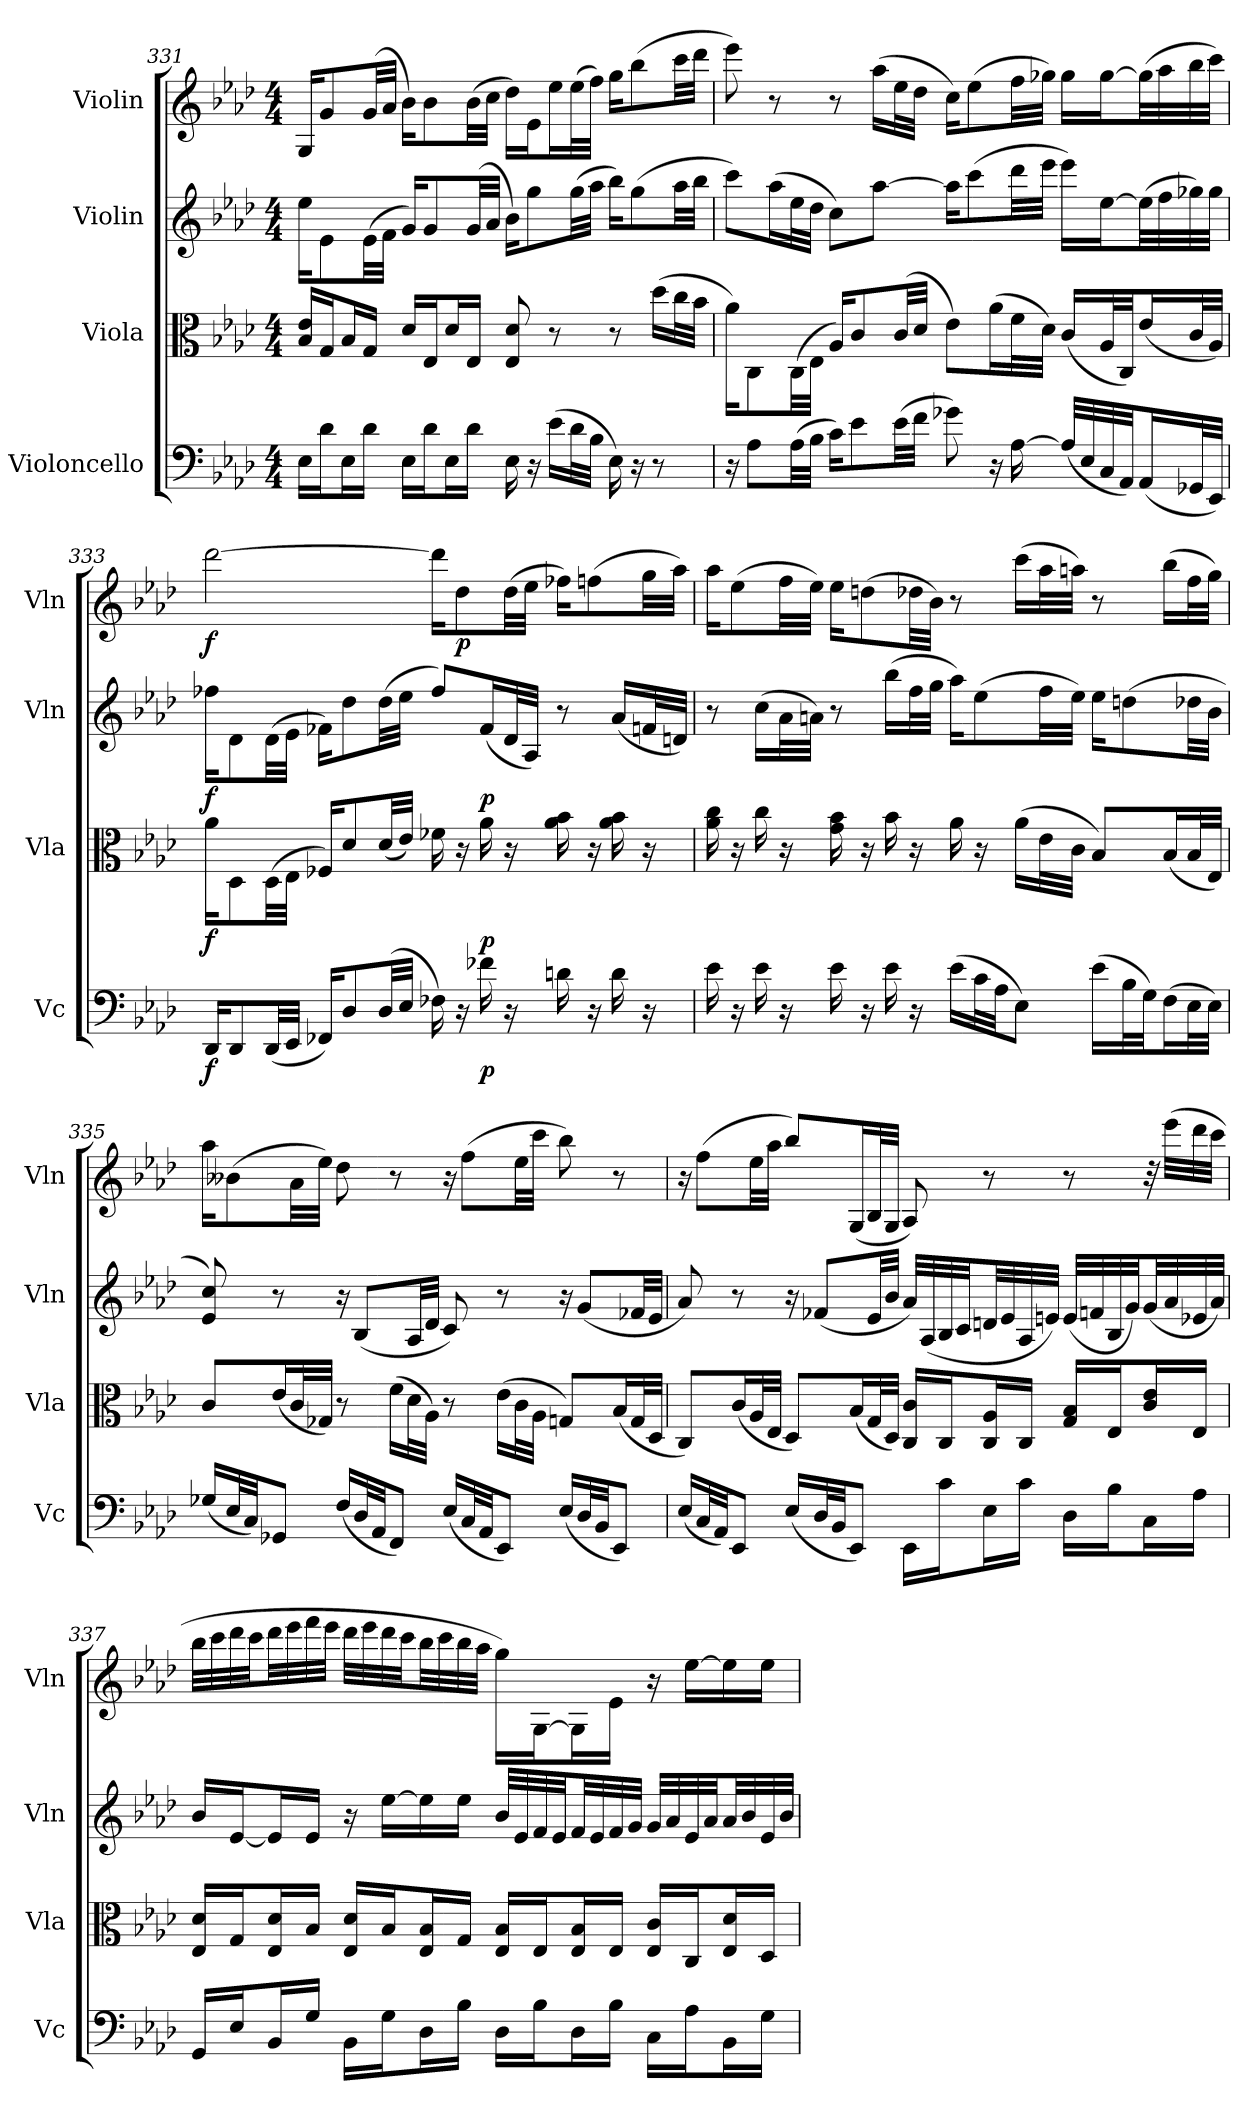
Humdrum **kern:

**kern	**dynam	**kern	**dynam	**kern	**dynam	**kern	**dynam
*part4	*part4	*part3	*part3	*part2	*part2	*part1	*part1
*staff4	*staff4	*staff3	*staff3	*staff2	*staff2	*staff1	*staff1
*I"Violoncello	*	*I"Viola	*	*I"Violin	*	*I"Violin	*
*I'Vc	*	*I'Vla	*	*I'Vln	*	*I'Vln	*
*clefF4	*	*clefC3	*	*clefG2	*	*clefG2	*
*k[b-e-a-d-]	*	*k[b-e-a-d-]	*	*k[b-e-a-d-]	*	*k[b-e-a-d-]	*
*A-:	*	*A-:	*	*A-:	*	*A-:	*
*M4/4	*	*M4/4	*	*M4/4	*	*M4/4	*
=331	=331	=331	=331	=331	=331	=331	=331
16E-\LL	.	16B-/ 16e-/LL	.	16ee-\KL	.	16G/KL	.
16d-\J	.	16G/J	.	8e-\	.	8g/	.
16E-\L	.	16B-/L	.	.	.	.	.
16d-\JJ	.	16G/JJ	.	(32e-\LL	.	(32g/LL	.
.	.	.	.	32f\JJJ	.	32a-/JJJ	.
16E-\LL	.	16d-/LL	.	16g/KL)	.	16b-\KL)	.
16d-\J	.	16E-/J	.	8g/	.	8b-\	.
16E-\L	.	16d-/L	.	.	.	.	.
16d-\JJ	.	16E-/JJ	.	(32g/LL	.	(32b-\LL	.
.	.	.	.	32a-/JJJ	.	32cc\JJJ	.
16E-	.	8E- 8d-	.	16b-\KL)	.	16dd-\LL)	.
16r	.	.	.	8gg\	.	16e-\J	.
(16e-\LL	.	8r	.	.	.	16ee-\L	.
32d-\L	.	.	.	(32gg\LL	.	(32ee-\L	.
32B-\JJJ	.	.	.	32aa-\JJJ	.	32ff\JJJ)	.
16E-)	.	8r	.	16bb-\KL)	.	16gg\KL	.
16r	.	.	.	(8gg\	.	(8bb-\	.
8r	.	(16dd-\LL	.	.	.	.	.
.	.	32cc\L	.	32aa-\LL	.	32ccc\LL	.
.	.	32b-\JJJ	.	32bb-\JJJ	.	32ddd-\JJJ	.
=332	=332	=332	=332	=332	=332	=332	=332
16r	.	16a-\KL)	.	8ccc\L)	.	8eee-)	.
8A-\L	.	8C\	.	.	.	.	.
.	.	.	.	(16aa-\L	.	8r	.
(32A-\LL	.	(32C\LL	.	32ee-\L	.	.	.
32B-\JJJ	.	32E-\JJJ	.	32dd-\JJJ	.	.	.
16c\KL)	.	16A-/KL)	.	8cc\L)	.	8r	.
8e-\	.	8c/	.	.	.	.	.
.	.	.	.	[8aa-\J	.	(16aa-\LL	.
(32e-\LL	.	(32c/LL	.	.	.	32ee-\L	.
32f\JJJ	.	32d-/JJJ	.	.	.	32dd-\JJJ	.
8g-X)	.	8e-\L)	.	16aa-\KL]	.	16cc\KL)	.
.	.	.	.	(8ccc\	.	(8ee-\	.
16r	.	(16a-\L	.	.	.	.	.
[16A-	.	32f\L	.	32ddd-\LL	.	32ff\LL	.
.	.	32d-\JJJ)	.	32eee-\JJJ	.	32gg-X\JJJ)	.
(32A-/LLL]	.	(16c/LL	.	16eee-\LL)	.	16gg-\LL	.
32E-/	.	.	.	.	.	.	.
32C/	.	32A-/L	.	[16ee-\J	.	[16gg-\J	.
32AA-/JJ)	.	32C/JJ)	.	.	.	.	.
(16AA-/L	.	(16e-/L	.	(32ee-\LL]	.	(32gg-\LL]	.
.	.	.	.	32ff\	.	32aa-\	.
32GG-X/L	.	32c/L	.	32gg-X\)	.	32bb-\	.
32EE-/JJJ)	.	32A-/JJJ)	.	32gg-\JJJ	.	32ccc\JJJ)	.
=333	=333	=333	=333	=333	=333	=333	=333
16DD-/KL	f	16a-\KL	f	16ff-X\KL	f	[2ddd-	f
8DD-/	.	8D-\	.	8d-\	.	.	.
(32DD-/LL	.	(32D-\LL	.	(32d-\LL	.	.	.
32EE-/JJJ	.	32E-\JJJ	.	32e-\JJJ	.	.	.
16FF-X/KL)	.	16F-X/KL)	.	16f-X\KL)	.	.	.
8D-/	.	8d-/	.	8dd-\	.	.	.
(32D-/LL	.	(32d-/LL	.	(32dd-\LL	.	.	.
32E-/JJJ	.	32e-/JJJ)	.	32ee-\JJJ	.	.	.
16F-X)	.	16f-X	.	8ff-/L)	.	16ddd-\KL]	.
16r	.	16r	.	.	.	8dd-\	p
16f-X	p	16a-	p	(16f-/L	p	.	.
16r	.	16r	.	32d-/L	.	(32dd-\LL	.
.	.	.	.	32A-/JJJ)	.	32ee-\JJJ	.
16dn	.	16a- 16b-	.	8r	.	16ff-X\KL)	.
16r	.	16r	.	.	.	(8ffn\	.
16d	.	16a- 16b-	.	(16a-/LL	.	.	.
16r	.	16r	.	32fn/L	.	32gg\LL	.
.	.	.	.	32dn/JJJ)	.	32aa-\JJJ)	.
=334	=334	=334	=334	=334	=334	=334	=334
16e-	.	16a- 16cc	.	8r	.	16aa-\KL	.
16r	.	16r	.	.	.	(8ee-\	.
16e-	.	16cc	.	(16cc\LL	.	.	.
16r	.	16r	.	32a-\L	.	32ff\LL	.
.	.	.	.	32an\JJJ)	.	32ee-\JJJ)	.
16e-	.	16g 16b-	.	8r	.	16ee-\KL	.
16r	.	16r	.	.	.	(8ddn\	.
16e-	.	16b-	.	(16bb-\LL	.	.	.
16r	.	16r	.	32ff\L	.	32dd-X\LL	.
.	.	.	.	32gg\JJJ	.	32b-\JJJ)	.
(16e-\LL	.	16a-	.	16aa-\KL)	.	8r	.
32c\L	.	16r	.	(8ee-\	.	.	.
32A-\JJ	.	.	.	.	.	.	.
8E-\J)	.	(16a-\LL	.	.	.	(16ccc\LL	.
.	.	32e-\L	.	32ff\LL	.	32aa-\L	.
.	.	32c\JJJ	.	32ee-\JJJ)	.	32aan\JJJ)	.
(16e-\LL	.	8B-/L)	.	16ee-\KL	.	8r	.
32B-\L	.	.	.	(8ddn\	.	.	.
32G\JJ)	.	.	.	.	.	.	.
(16F\L	.	(16B-/L	.	.	.	(16bb-\LL	.
32E-\L	.	32B-/L	.	32dd-X\LL	.	32ff\L	.
32E-\JJJ)	.	32E-/JJJ)	.	32b-\JJJ	.	32gg\JJJ)	.
=335	=335	=335	=335	=335	=335	=335	=335
(16G-X/LL	.	8c/L	.	8e- 8cc)	.	16aa-\KL	.
32E-/L	.	.	.	.	.	(8b--X\	.
32C/JJ)	.	.	.	.	.	.	.
8GG-X/J	.	(16e-/L	.	8r	.	.	.
.	.	32c/L	.	.	.	32a-\LL	.
.	.	32G-X/JJJ)	.	.	.	32ee-\JJJ)	.
(16F/LL	.	8r	.	16r	.	8dd-	.
32D-/L	.	.	.	(8B-/L	.	.	.
32AA-/JJ	.	.	.	.	.	.	.
8FF/J)	.	(16f\LL	.	.	.	8r	.
.	.	32d-\L	.	32A-/LL	.	.	.
.	.	32A-\JJJ)	.	32d-/JJJ	.	.	.
(16E-/LL	.	8r	.	8c)	.	16r	.
32C/L	.	.	.	.	.	(8ff\L	.
32AA-/JJ	.	.	.	.	.	.	.
8EE-/J)	.	(16e-\LL	.	8r	.	.	.
.	.	32c\L	.	.	.	32ee-\LL	.
.	.	32A-\JJJ	.	.	.	32ccc\JJJ	.
(16E-/LL	.	8Gn/L)	.	16r	.	8bb-)	.
32D-/L	.	.	.	(8g/L	.	.	.
32BB-/JJ	.	.	.	.	.	.	.
8EE-/J)	.	(16B-/L	.	.	.	8r	.
.	.	32G/L	.	32f-X/LL	.	.	.
.	.	32D-/JJJ	.	32e-/JJJ	.	.	.
=336	=336	=336	=336	=336	=336	=336	=336
(16E-/LL	.	8C/L)	.	8a-)	.	16r	.
32C/L	.	.	.	.	.	(8ff\L	.
32AA-/JJ)	.	.	.	.	.	.	.
8EE-/J	.	(16c/L	.	8r	.	.	.
.	.	32A-/L	.	.	.	32ee-\LL	.
.	.	32E-/JJJ	.	.	.	32aa-\JJJ	.
(16E-/LL	.	8D-/L)	.	16r	.	8bb-/L)	.
32D-/L	.	.	.	(8f-X/L	.	.	.
32BB-/JJ	.	.	.	.	.	.	.
8EE-/J)	.	(16B-/L	.	.	.	(16G/L	.
.	.	32G/L	.	32e-/LL	.	32B-/L	.
.	.	32D-/JJJ)	.	32b-/JJJ	.	32G/JJJ	.
16EE-\LL	.	16C/ 16c/LL	.	32a-/LLL)	.	8A-)	.
.	.	.	.	(32A-/	.	.	.
16c\J	.	16C/J	.	32B-/	.	.	.
.	.	.	.	32c/JJ	.	.	.
16E-\L	.	16C/ 16A-/L	.	32dn/LL	.	8r	.
.	.	.	.	32e-/	.	.	.
16c\JJ	.	16C/JJ	.	32A-/	.	.	.
.	.	.	.	32en/JJJ)	.	.	.
16D-\LL	.	16G/ 16B-/LL	.	(32e/LLL	.	8r	.
.	.	.	.	32fn/	.	.	.
16B-\J	.	16E-/J	.	32B-/	.	.	.
.	.	.	.	32g/JJ)	.	.	.
16C\L	.	16c/ 16e-/L	.	(32g/LL	.	32r	.
.	.	.	.	32a-/	.	(32eee-\LLL	.
16A-\JJ	.	16E-/JJ	.	32e-X/	.	32ddd-\	.
.	.	.	.	32a-/JJJ)	.	32ccc\JJJ	.
=337	=337	=337	=337	=337	=337	=337	=337
16GG/LL	.	16E-/ 16d-/LL	.	16b-/LL	.	32bb-\LLL	.
.	.	.	.	.	.	32ccc\	.
16E-/J	.	16G/J	.	[16e-/J	.	32ddd-\	.
.	.	.	.	.	.	32ccc\JJ	.
16BB-/L	.	16E-/ 16d-/L	.	16e-/L]	.	32ddd-\LL	.
.	.	.	.	.	.	32eee-\	.
16G/JJ	.	16B-/JJ	.	16e-/JJ	.	32fff\	.
.	.	.	.	.	.	32eee-\JJJ	.
16BB-\LL	.	16E-/ 16d-/LL	.	16r	.	32ddd-\LLL	.
.	.	.	.	.	.	32eee-\	.
16G\J	.	16B-/J	.	[16ee-\LL	.	32ddd-\	.
.	.	.	.	.	.	32ccc\JJ	.
16D-\L	.	16E-/ 16B-/L	.	16ee-\]	.	32bb-\LL	.
.	.	.	.	.	.	32ccc\	.
16B-\JJ	.	16G/JJ	.	16ee-\JJ	.	32bb-\	.
.	.	.	.	.	.	32aa-\JJJ	.
16D-\LL	.	16E-/ 16B-/LL	.	32b-/LLL	.	16gg\LL)	.
.	.	.	.	32e-/	.	.	.
16B-\J	.	16E-/J	.	32f/	.	[16G\J	.
.	.	.	.	32e-/JJ	.	.	.
16D-\L	.	16E-/ 16B-/L	.	32f/LL	.	16G\L]	.
.	.	.	.	32e-/	.	.	.
16B-\JJ	.	16E-/JJ	.	32f/	.	16e-\JJ	.
.	.	.	.	32g/JJJ	.	.	.
16C\LL	.	16E-/ 16c/LL	.	32g/LLL	.	16r	.
.	.	.	.	32a-/	.	.	.
16A-\J	.	16C/J	.	32e-/	.	[16ee-\LL	.
.	.	.	.	32a-/JJ	.	.	.
16BB-\L	.	16E-/ 16d-/L	.	32a-/LL	.	16ee-\]	.
.	.	.	.	32b-/	.	.	.
16G\JJ	.	16D-/JJ	.	32e-/	.	16ee-\JJ	.
.	.	.	.	32b-/JJJ	.	.	.
=	=	=	=	=	=	=	=
*-	*-	*-	*-	*-	*-	*-	*-
